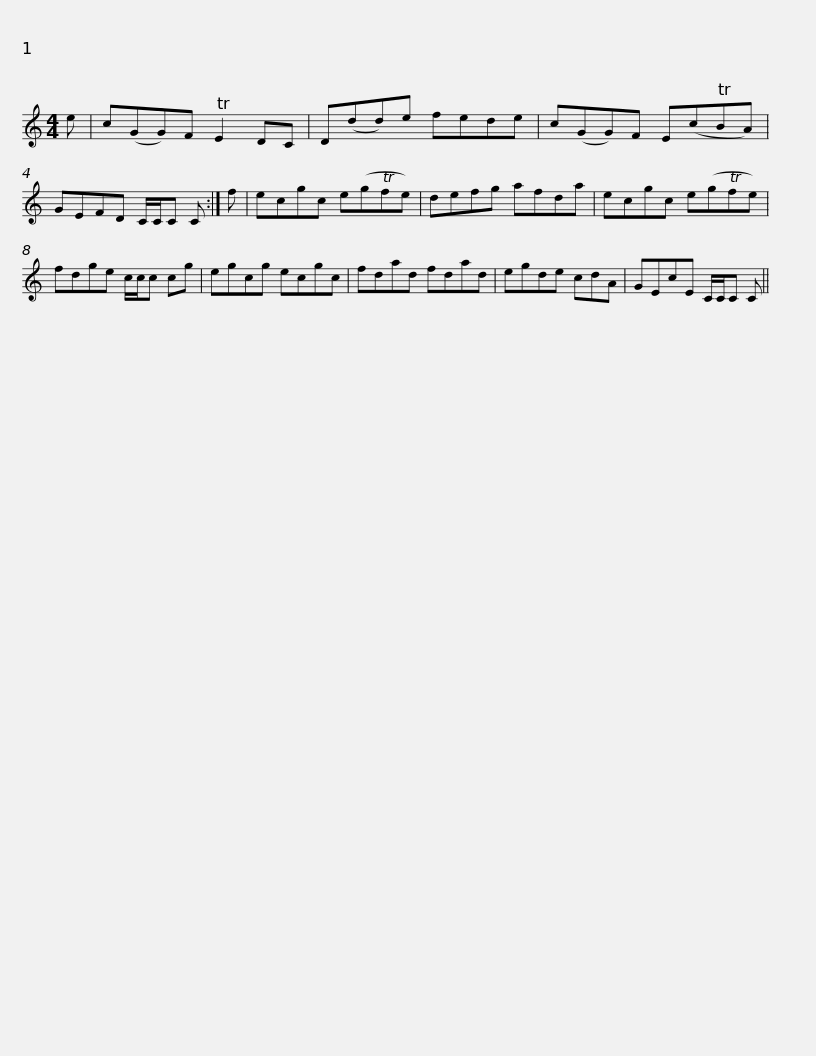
X:1
L:1/8
M:4/4
I:linebreak $
K:C
V:1 treble
V:1
 e | c(GG)F TE2 DC | D(dd)e fede | c(GG)F E(cTBA) | GEFD C/C/C C :| %5
 f | ecgc e(gTfe) |$ defg afda | ecgc e(gTfe) | fdge c/c/c cg | %10
 egcg ecgc | fdad fdad | egde cdA |$ GEcE C/C/C C || %14
